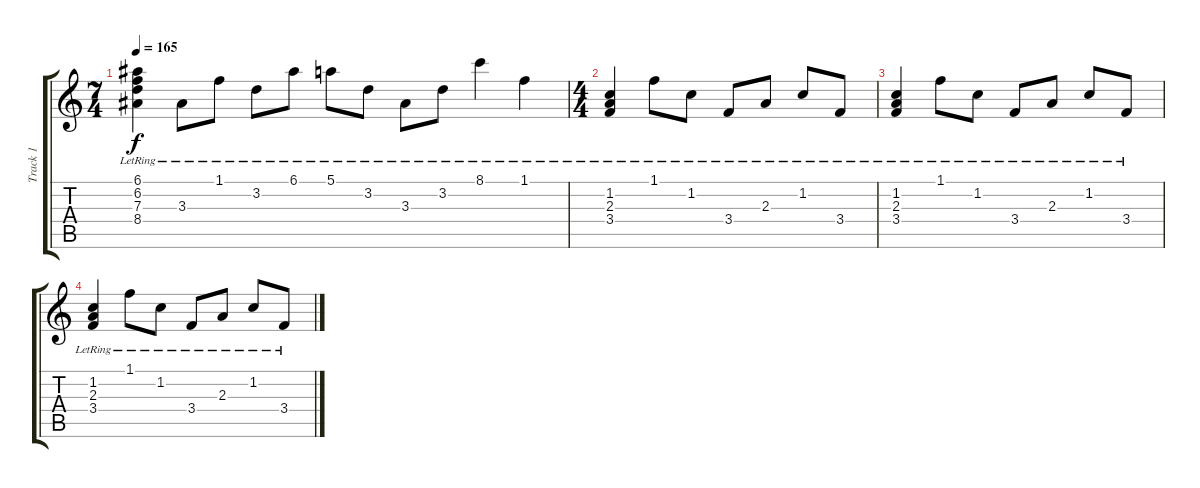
\track ("Track 1" "Track 1") {instrument acousticguitarnylon}
\staff {score tabs}
\tuning (E4 B3 G3 D3 A2 E2) {hide}
\ts (7 4)
\tempo 165
\clef g2
\ks c
(6.1{lr} 6.2{lr} 7.3{lr} 8.4{lr}).4{dy f} 3.3{lr}.8 1.1{lr}.8 3.2{lr}.8 6.1{lr}.8 5.1{lr}.8 3.2{lr}.8 3.3{lr}.8 3.2{lr}.8 8.1{lr}.4 1.1{lr}.4 |
\ts (4 4)
(1.2{lr} 2.3{lr} 3.4{lr}).4 1.1{lr}.8 1.2{lr}.8 3.4{lr}.8 2.3{lr}.8 1.2{lr}.8 3.4{lr}.8 |
(1.2{lr} 2.3{lr} 3.4{lr}).4 1.1{lr}.8 1.2{lr}.8 3.4{lr}.8 2.3{lr}.8 1.2{lr}.8 3.4{lr}.8 |
(1.2{lr} 2.3{lr} 3.4{lr}).4 1.1{lr}.8 1.2{lr}.8 3.4{lr}.8 2.3{lr}.8 1.2{lr}.8 3.4{lr}.8
